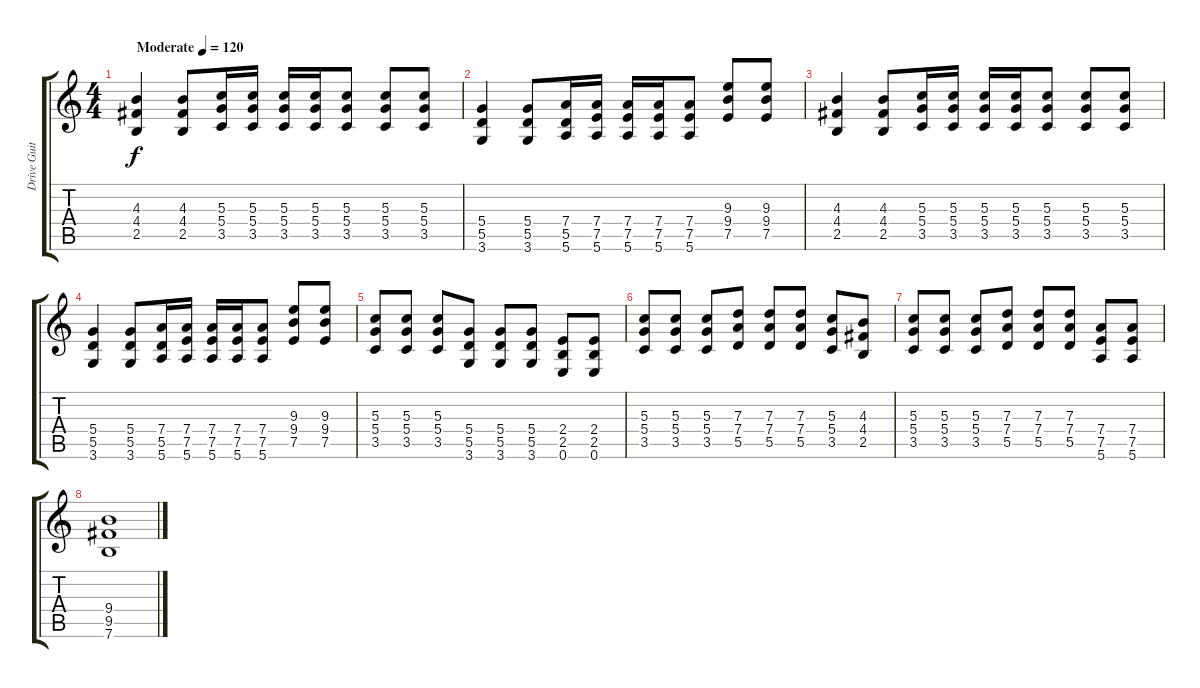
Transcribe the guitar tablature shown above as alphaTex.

\track ("Drive Guitar" "Drive Guit") {instrument distortionguitar}
\staff {score tabs}
\tuning (E4 B3 G3 D3 A2 E2) {hide}
\ts (4 4)
\tempo (120 "Moderate")
\clef g2
\ks c
(4.3 4.4 2.5).4{dy f instrument distortionguitar} (4.3 4.4 2.5).8 (5.3 5.4 3.5).16 (5.3 5.4 3.5).16 (5.3 5.4 3.5).16 (5.3 5.4 3.5).16 (5.3 5.4 3.5).8 (5.3 5.4 3.5).8 (5.3 5.4 3.5).8 |
(5.4 5.5 3.6).4 (5.4 5.5 3.6).8 (7.4 5.5 5.6).16 (7.4 7.5 5.6).16 (7.4 7.5 5.6).16 (7.4 7.5 5.6).16 (7.4 7.5 5.6).8 (9.3 9.4 7.5).8 (9.3 9.4 7.5).8 |
(4.3 4.4 2.5).4 (4.3 4.4 2.5).8 (5.3 5.4 3.5).16 (5.3 5.4 3.5).16 (5.3 5.4 3.5).16 (5.3 5.4 3.5).16 (5.3 5.4 3.5).8 (5.3 5.4 3.5).8 (5.3 5.4 3.5).8 |
(5.4 5.5 3.6).4 (5.4 5.5 3.6).8 (7.4 5.5 5.6).16 (7.4 7.5 5.6).16 (7.4 7.5 5.6).16 (7.4 7.5 5.6).16 (7.4 7.5 5.6).8 (9.3 9.4 7.5).8 (9.3 9.4 7.5).8 |
(5.3 5.4 3.5).8 (5.3 5.4 3.5).8 (5.3 5.4 3.5).8 (5.4 5.5 3.6).8 (5.4 5.5 3.6).8 (5.4 5.5 3.6).8 (2.4 2.5 0.6).8 (2.4 2.5 0.6).8 |
(5.3 5.4 3.5).8 (5.3 5.4 3.5).8 (5.3 5.4 3.5).8 (7.3 7.4 5.5).8 (7.3 7.4 5.5).8 (7.3 7.4 5.5).8 (5.3 5.4 3.5).8 (4.3 4.4 2.5).8 |
(5.3 5.4 3.5).8 (5.3 5.4 3.5).8 (5.3 5.4 3.5).8 (7.3 7.4 5.5).8 (7.3 7.4 5.5).8 (7.3 7.4 5.5).8 (7.4 7.5 5.6).8 (7.4 7.5 5.6).8 |
(9.4 9.5 7.6).1
